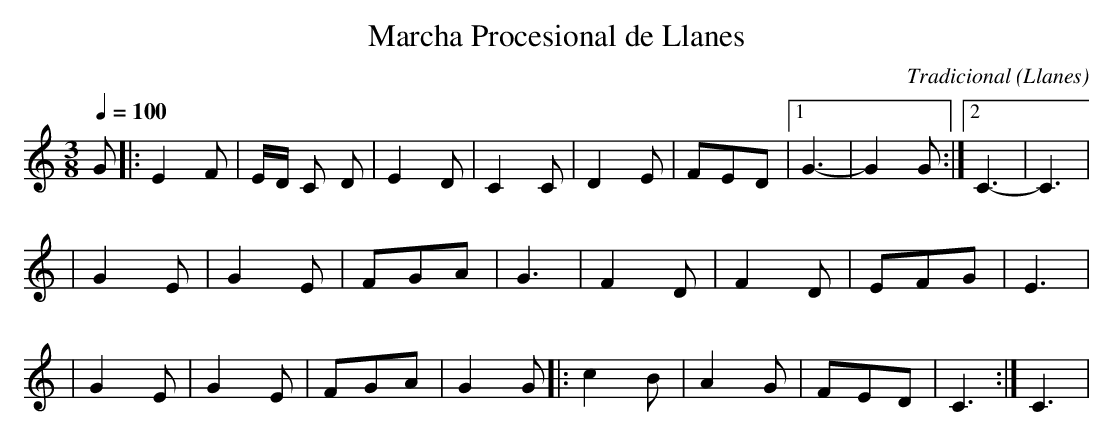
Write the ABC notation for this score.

X:1
T:Marcha Procesional de Llanes
C:Tradicional
O:Llanes
M:3/8
L:1/8
Q:1/4=100
K:C
G|: E2 F|E/D/ C D|E2 D|C2 C|D2 E|FED|[1 G3-|G2 G :|[2 C3-|C3|
|G2 E|G2 E|FGA|G3|F2 D|F2 D|EFG|E3|
|G2 E|G2 E|FGA|G2 G|: c2 B|A2 G|FED|C3 :|C3|
